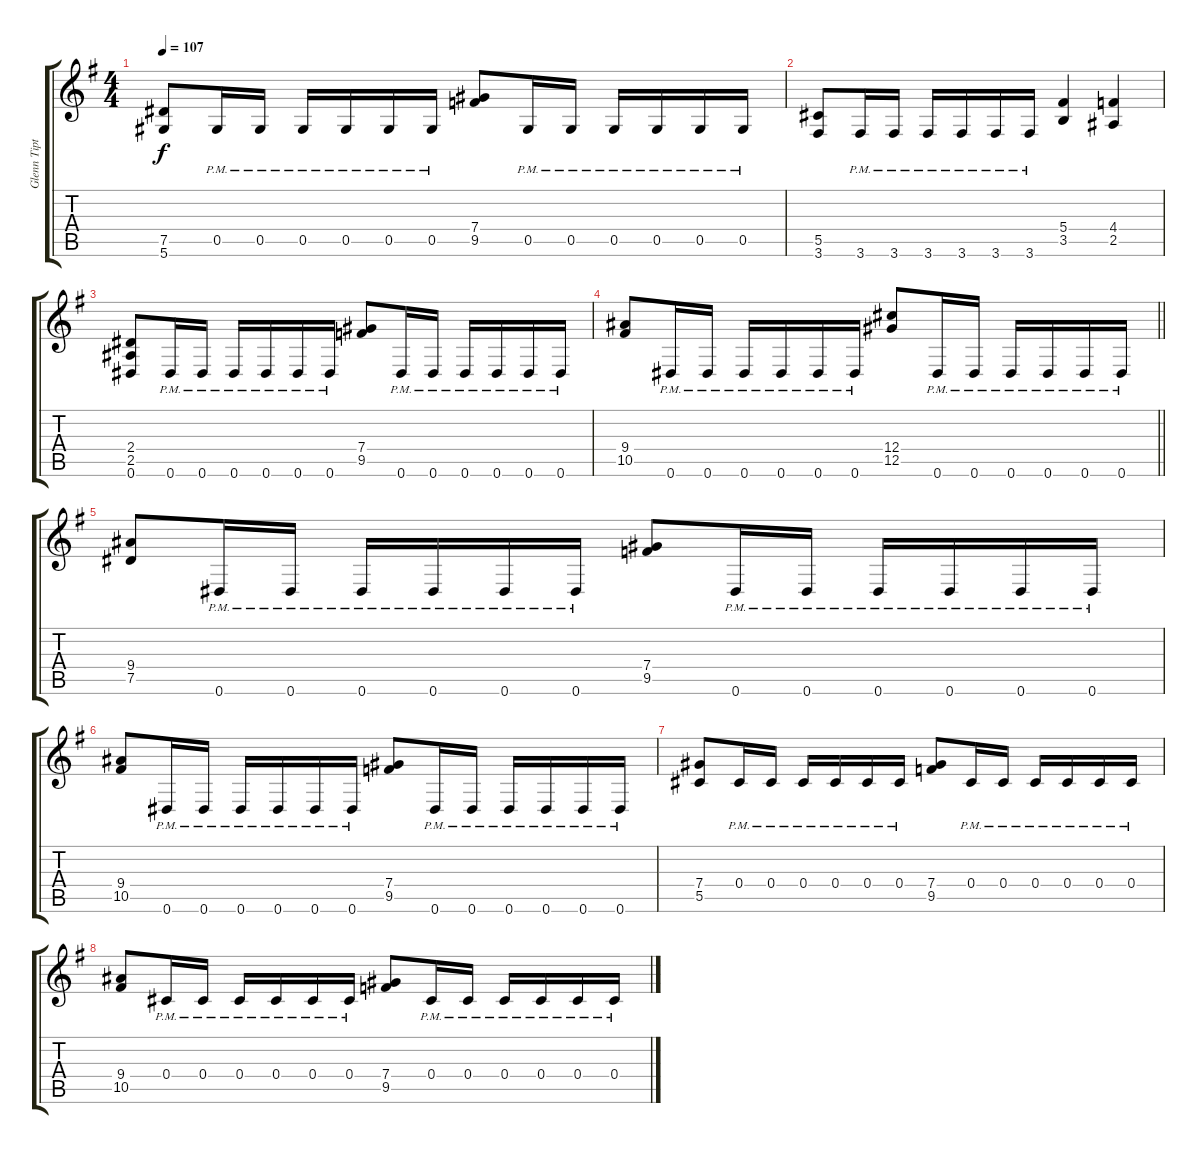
\track ("Glenn Tipton" "Glenn Tipt") {instrument distortionguitar}
\staff {score tabs}
\tuning (Eb4 Bb3 Gb3 Db3 Ab2 Eb2) {hide}
\ts (4 4)
\tempo 107
\clef g2
\ks eminor
(7.5 5.6).8{dy f} 0.5{pm}.16 0.5{pm}.16 0.5{pm}.16 0.5{pm}.16 0.5{pm}.16 0.5{pm}.16 (7.4 9.5).8 0.5{pm}.16 0.5{pm}.16 0.5{pm}.16 0.5{pm}.16 0.5{pm}.16 0.5{pm}.16 |
(5.5 3.6).8 3.6{pm}.16 3.6{pm}.16 3.6{pm}.16 3.6{pm}.16 3.6{pm}.16 3.6{pm}.16 (5.4 3.5).4 (4.4 2.5).4 |
(2.4 2.5 0.6).8 0.6{pm}.16 0.6{pm}.16 0.6{pm}.16 0.6{pm}.16 0.6{pm}.16 0.6{pm}.16 (7.4 9.5).8 0.6{pm}.16 0.6{pm}.16 0.6{pm}.16 0.6{pm}.16 0.6{pm}.16 0.6{pm}.16 |
\barLineRight lightlight
(9.4 10.5).8 0.6{pm}.16 0.6{pm}.16 0.6{pm}.16 0.6{pm}.16 0.6{pm}.16 0.6{pm}.16 (12.4 12.5).8 0.6{pm}.16 0.6{pm}.16 0.6{pm}.16 0.6{pm}.16 0.6{pm}.16 0.6{pm}.16 |
(9.4 7.5).8 0.6{pm}.16 0.6{pm}.16 0.6{pm}.16 0.6{pm}.16 0.6{pm}.16 0.6{pm}.16 (7.4 9.5).8 0.6{pm}.16 0.6{pm}.16 0.6{pm}.16 0.6{pm}.16 0.6{pm}.16 0.6{pm}.16 |
(9.4 10.5).8 0.6{pm}.16 0.6{pm}.16 0.6{pm}.16 0.6{pm}.16 0.6{pm}.16 0.6{pm}.16 (7.4 9.5).8 0.6{pm}.16 0.6{pm}.16 0.6{pm}.16 0.6{pm}.16 0.6{pm}.16 0.6{pm}.16 |
(7.4 5.5).8 0.4{pm}.16 0.4{pm}.16 0.4{pm}.16 0.4{pm}.16 0.4{pm}.16 0.4{pm}.16 (7.4 9.5).8 0.4{pm}.16 0.4{pm}.16 0.4{pm}.16 0.4{pm}.16 0.4{pm}.16 0.4{pm}.16 |
(9.4 10.5).8 0.4{pm}.16 0.4{pm}.16 0.4{pm}.16 0.4{pm}.16 0.4{pm}.16 0.4{pm}.16 (7.4 9.5).8 0.4{pm}.16 0.4{pm}.16 0.4{pm}.16 0.4{pm}.16 0.4{pm}.16 0.4{pm}.16
